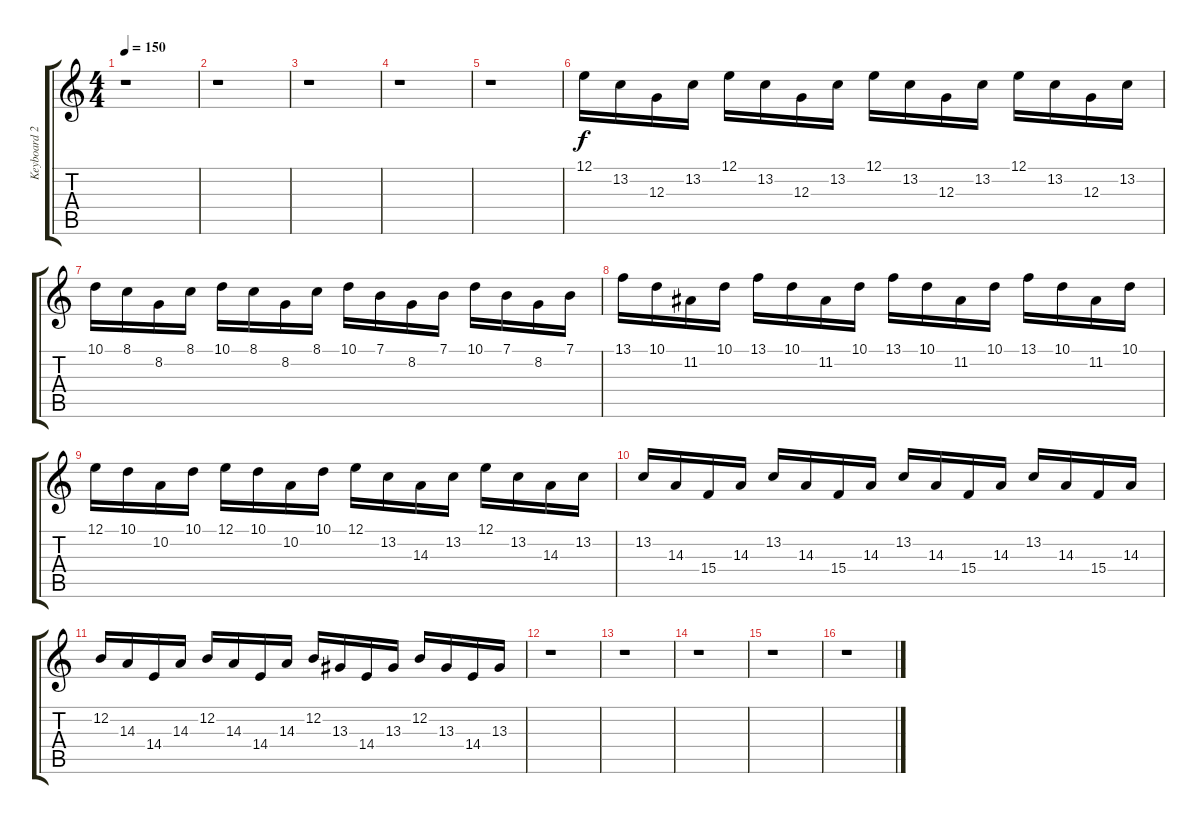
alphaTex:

\track ("Keyboard 2." "Keyboard 2") {instrument marimba}
\staff {score tabs}
\tuning (E4 B3 G3 D3 A2 E2) {hide}
\ts (4 4)
\tempo 150
\clef g2
\ks c
r.1{dy f} |
r.1 |
r.1 |
r.1 |
r.1 |
12.1.16{instrument harpsichord} 13.2.16 12.3.16 13.2.16 12.1.16 13.2.16 12.3.16 13.2.16 12.1.16 13.2.16 12.3.16 13.2.16 12.1.16 13.2.16 12.3.16 13.2.16 |
10.1.16 8.1.16 8.2.16 8.1.16 10.1.16 8.1.16 8.2.16 8.1.16 10.1.16 7.1.16 8.2.16 7.1.16 10.1.16 7.1.16 8.2.16 7.1.16 |
13.1.16 10.1.16 11.2.16 10.1.16 13.1.16 10.1.16 11.2.16 10.1.16 13.1.16 10.1.16 11.2.16 10.1.16 13.1.16 10.1.16 11.2.16 10.1.16 |
12.1.16 10.1.16 10.2.16 10.1.16 12.1.16 10.1.16 10.2.16 10.1.16 12.1.16 13.2.16 14.3.16 13.2.16 12.1.16 13.2.16 14.3.16 13.2.16 |
13.2.16 14.3.16 15.4.16 14.3.16 13.2.16 14.3.16 15.4.16 14.3.16 13.2.16 14.3.16 15.4.16 14.3.16 13.2.16 14.3.16 15.4.16 14.3.16 |
12.2.16 14.3.16 14.4.16 14.3.16 12.2.16 14.3.16 14.4.16 14.3.16 12.2.16 13.3.16 14.4.16 13.3.16 12.2.16 13.3.16 14.4.16 13.3.16 |
r.1 |
r.1 |
r.1 |
r.1 |
r.1
